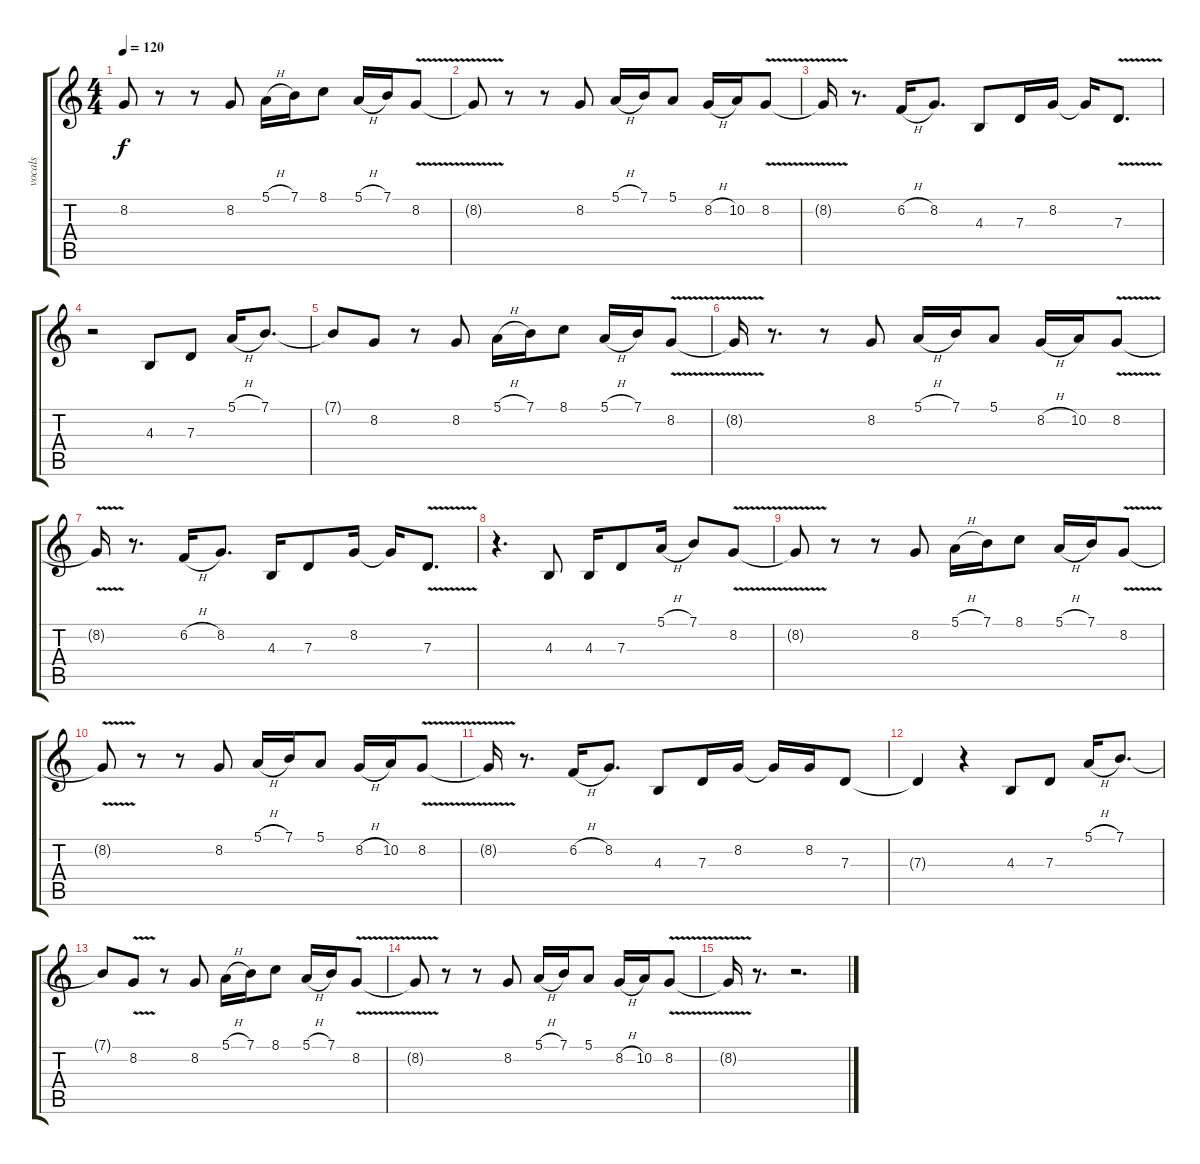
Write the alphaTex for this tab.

\track ("vocals" "vocals") {instrument lead1square}
\staff {score tabs}
\tuning (E4 B3 G3 D3 A2 E2) {hide}
\ts (4 4)
\tempo 120
\clef g2
\ks c
8.2{t}.8{dy f} r.8 r.8 8.2.8 5.1{h}.16 7.1.16 8.1.8 5.1{h}.16 7.1.16 8.2{v}.8 |
8.2{t}.8 r.8 r.8 8.2.8 5.1{h}.16 7.1.16 5.1.8 8.2{h}.16 10.2.16 8.2{v}.8 |
8.2{t}.16 r.8{d} 6.2{h}.16 8.2.8{d} 4.3.8 7.3.16 8.2.16 8.2{t}.16 7.3{v}.8{d} |
r.2 4.3.8 7.3.8 5.1{h}.16 7.1.8{d} |
7.1{t}.8 8.2.8 r.8 8.2.8 5.1{h}.16 7.1.16 8.1.8 5.1{h}.16 7.1.16 8.2{v}.8 |
8.2{t}.16 r.8{d} r.8 8.2.8 5.1{h}.16 7.1.16 5.1.8 8.2{h}.16 10.2.16 8.2{v}.8 |
8.2{t}.16 r.8{d} 6.2{h}.16 8.2.8{d} 4.3.16 7.3.8 8.2.16 8.2{t}.16 7.3{v}.8{d} |
r.4{d} 4.3.8 4.3.16 7.3.8 5.1{h}.16 7.1.8 8.2{v}.8 |
8.2{t}.8 r.8 r.8 8.2.8 5.1{h}.16 7.1.16 8.1.8 5.1{h}.16 7.1.16 8.2{v}.8 |
8.2{t}.8 r.8 r.8 8.2.8 5.1{h}.16 7.1.16 5.1.8 8.2{h}.16 10.2.16 8.2{v}.8 |
8.2{t}.16 r.8{d} 6.2{h}.16 8.2.8{d} 4.3.8 7.3.16 8.2.16 8.2{t}.16 8.2.16 7.3.8 |
7.3{t}.4 r.4 4.3.8 7.3.8 5.1{h}.16 7.1.8{d} |
7.1{t}.8 8.2{v}.8 r.8 8.2.8 5.1{h}.16 7.1.16 8.1.8 5.1{h}.16 7.1.16 8.2{v}.8 |
8.2{t}.8 r.8 r.8 8.2.8 5.1{h}.16 7.1.16 5.1.8 8.2{h}.16 10.2.16 8.2{v}.8 |
8.2{t}.16 r.8{d} r.2{d}
